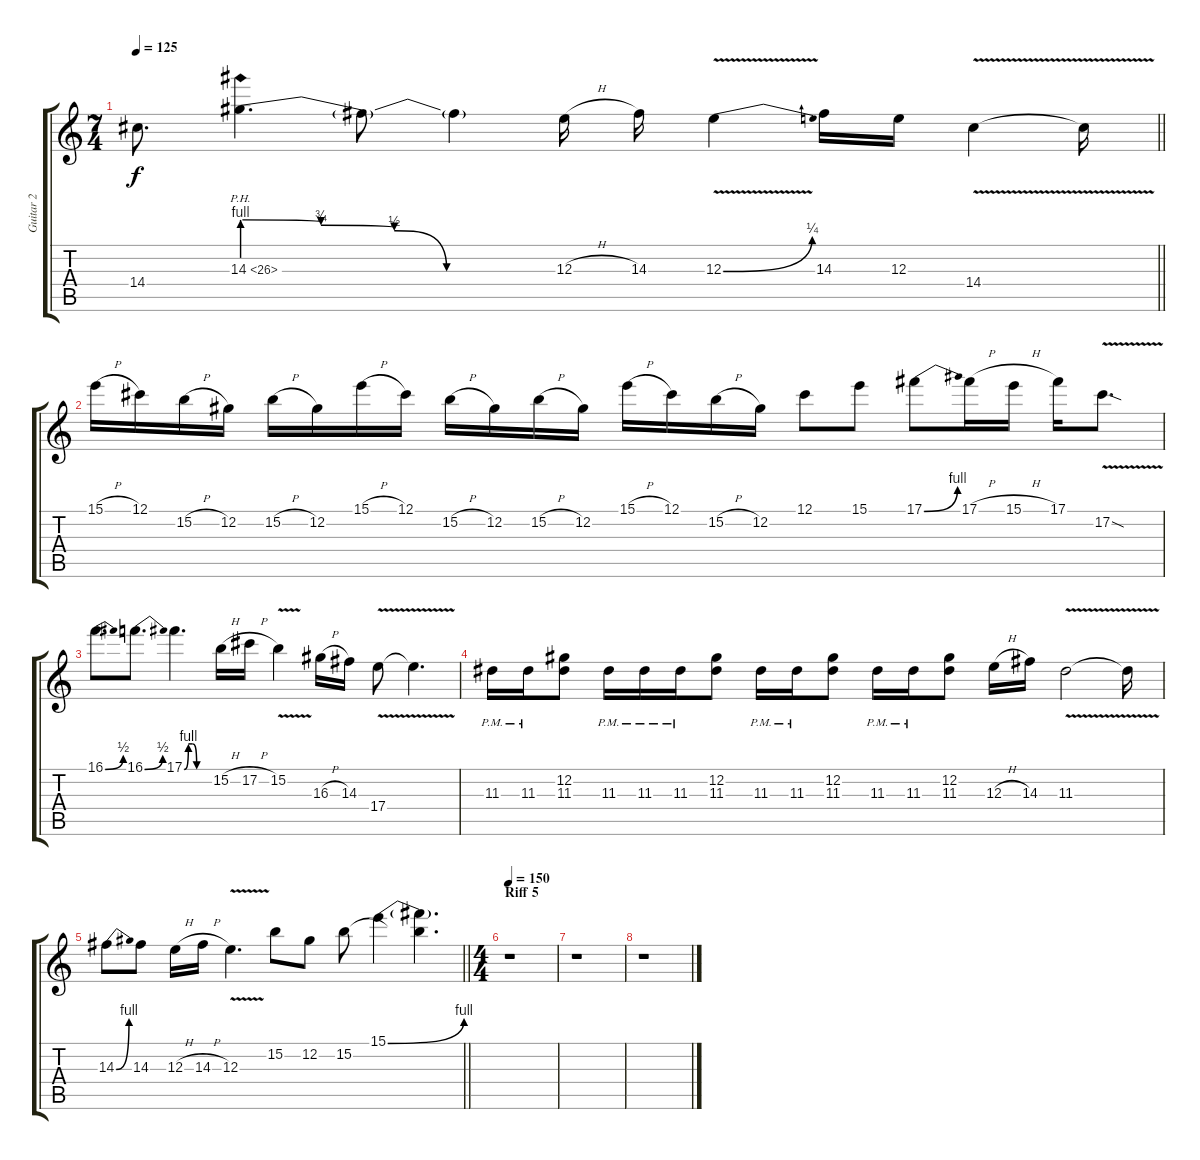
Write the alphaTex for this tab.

\track ("Guitar 2" "Guitar 2") {instrument distortionguitar}
\staff {score tabs}
\tuning (Db4 Ab3 E3 B2 Gb2 Db2) {hide}
\ts (7 4)
\tempo 125
\clef g2
\barLineRight lightlight
\ks c
14.4{t}.8{d dy f} 14.3{be (custom 0 4 15 3 29 2 39 0 60 0) ph 12}.4{d} 14.3{t}.8 14.3{t}.4 12.3{h}.16 14.3.16 12.3{be (bend 0 0 60 1) v}.4 14.3.16 12.3.16 14.4{v}.4 14.4{t}.16 |
15.1{h}.16 12.1.16 15.2{h}.16 12.2.16 15.2{h}.16 12.2.16 15.1{h}.16 12.1.16 15.2{h}.16 12.2.16 15.2{h}.16 12.2.16 15.1{h}.16 12.1.16 15.2{h}.16 12.2.16 12.1.8 15.1.8 17.1{be (bend 0 0 60 4)}.8 17.1{h}.16 15.1{h}.16 17.1.16 17.2{v sod}.8{d} |
16.1{be (bend 0 0 60 2)}.8{d} 16.1{be (bend 0 0 60 2)}.8{d} 17.1{be (custom 0 0 10 4 20 4 30 0 60 0)}.4{d} 15.2{h}.16 17.2{h}.16 15.2{v}.4 16.3{h}.16 14.3.16 17.4{v}.8 17.4{t}.4{d} |
11.3{pm}.16 11.3{pm}.16 (12.2 11.3).8 11.3{pm}.16 11.3{pm}.16 11.3{pm}.16 (12.2 11.3).8 11.3{pm}.16 11.3{pm}.16 (12.2 11.3).8 11.3{pm}.16 11.3{pm}.16 (12.2 11.3).8 12.3{h}.16 14.3.16 11.3{v}.2 11.3{t}.16 |
\barLineRight lightlight
14.3{be (bend 0 0 60 4)}.8 14.3.8 12.3{h}.16 14.3{h}.16 12.3{v}.4{d} 15.2.8 12.2.8 15.2.8 15.1{be (bend 0 0 60 4)}.4 (15.1{t} 15.2{t}).4{d} |
\ts (4 4)
\section ("" "Riff 5")
\tempo 150
r.1 |
r.1 |
r.1
